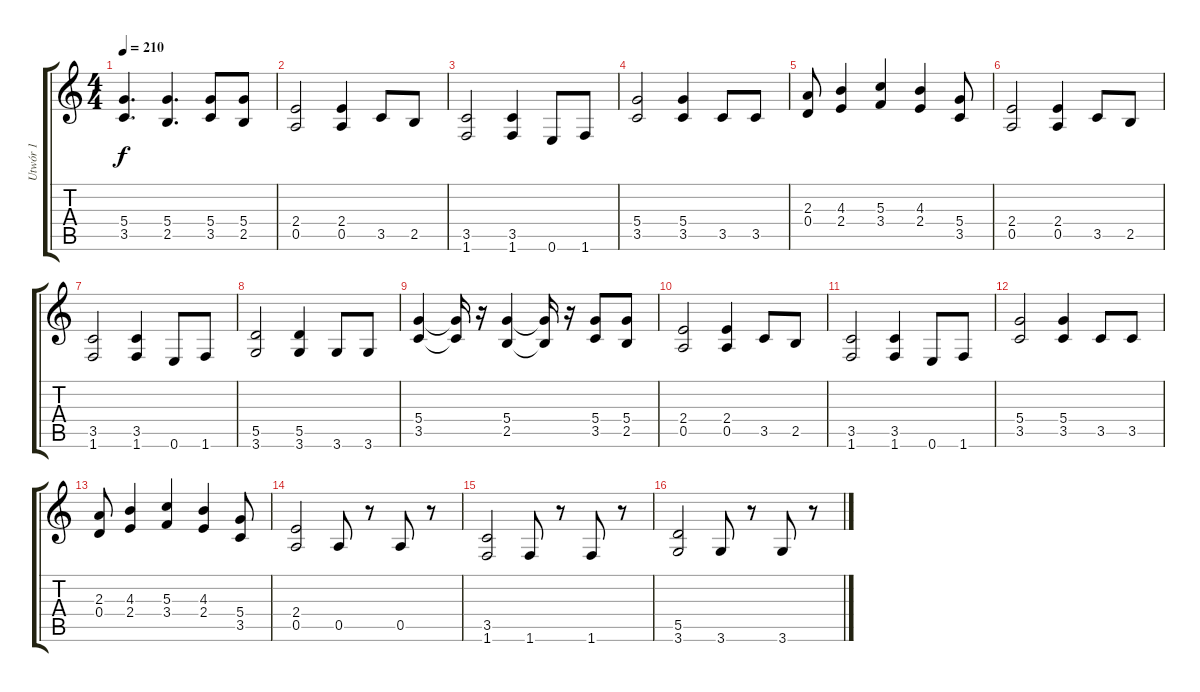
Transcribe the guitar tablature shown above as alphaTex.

\track ("Utwór 1" "Utwór 1") {instrument overdrivenguitar}
\staff {score tabs}
\tuning (E4 B3 G3 D3 A2 E2) {hide}
\ts (4 4)
\tempo 210
\clef g2
\ks c
(5.4 3.5).4{d dy f} (5.4 2.5).4{d} (5.4 3.5).8 (5.4 2.5).8 |
(2.4 0.5).2 (2.4 0.5).4 3.5.8 2.5.8 |
(3.5 1.6).2 (3.5 1.6).4 0.6.8 1.6.8 |
(5.4 3.5).2 (5.4 3.5).4 3.5.8 3.5.8 |
(2.3 0.4).8 (4.3 2.4).4 (5.3 3.4).4 (4.3 2.4).4 (5.4 3.5).8 |
(2.4 0.5).2 (2.4 0.5).4 3.5.8 2.5.8 |
(3.5 1.6).2 (3.5 1.6).4 0.6.8 1.6.8 |
(5.5 3.6).2 (5.5 3.6).4 3.6.8 3.6.8 |
(5.4 3.5).4 (5.4{t} 3.5{t}).16 r.16 (5.4 2.5).4 (5.4{t} 2.5{t}).16 r.16 (5.4 3.5).8 (5.4 2.5).8 |
(2.4 0.5).2 (2.4 0.5).4 3.5.8 2.5.8 |
(3.5 1.6).2 (3.5 1.6).4 0.6.8 1.6.8 |
(5.4 3.5).2 (5.4 3.5).4 3.5.8 3.5.8 |
(2.3 0.4).8 (4.3 2.4).4 (5.3 3.4).4 (4.3 2.4).4 (5.4 3.5).8 |
(2.4 0.5).2 0.5.8 r.8 0.5.8 r.8 |
(3.5 1.6).2 1.6.8 r.8 1.6.8 r.8 |
(5.5 3.6).2 3.6.8 r.8 3.6.8 r.8
